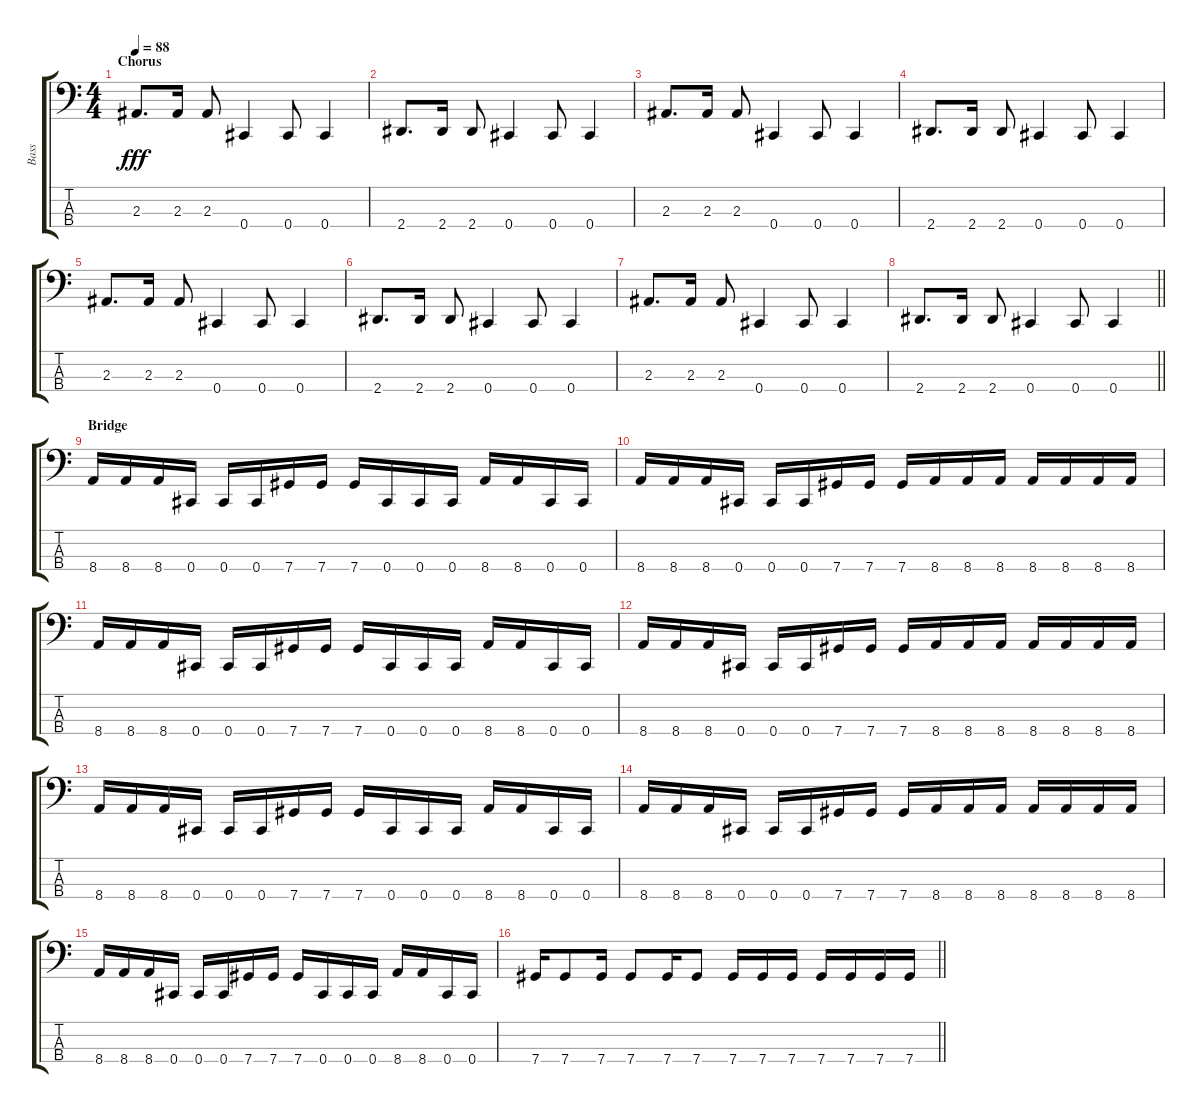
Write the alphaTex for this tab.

\track ("Bass" "Bass") {instrument electricbasspick}
\staff {score tabs}
\tuning (Gb2 Db2 Ab1 Db1) {hide}
\ts (4 4)
\section ("" "Chorus")
\tempo 88
\clef f4
\ks c
2.3.8{d dy fff} 2.3.16 2.3.8 0.4.4 0.4.8 0.4.4 |
2.4.8{d} 2.4.16 2.4.8 0.4.4 0.4.8 0.4.4 |
2.3.8{d} 2.3.16 2.3.8 0.4.4 0.4.8 0.4.4 |
2.4.8{d} 2.4.16 2.4.8 0.4.4 0.4.8 0.4.4 |
2.3.8{d} 2.3.16 2.3.8 0.4.4 0.4.8 0.4.4 |
2.4.8{d} 2.4.16 2.4.8 0.4.4 0.4.8 0.4.4 |
2.3.8{d} 2.3.16 2.3.8 0.4.4 0.4.8 0.4.4 |
\barLineRight lightlight
2.4.8{d} 2.4.16 2.4.8 0.4.4 0.4.8 0.4.4 |
\section ("" "Bridge")
8.4.16 8.4.16 8.4.16 0.4.16 0.4.16 0.4.16 7.4.16 7.4.16 7.4.16 0.4.16 0.4.16 0.4.16 8.4.16 8.4.16 0.4.16 0.4.16 |
8.4.16 8.4.16 8.4.16 0.4.16 0.4.16 0.4.16 7.4.16 7.4.16 7.4.16 8.4.16 8.4.16 8.4.16 8.4.16 8.4.16 8.4.16 8.4.16 |
8.4.16 8.4.16 8.4.16 0.4.16 0.4.16 0.4.16 7.4.16 7.4.16 7.4.16 0.4.16 0.4.16 0.4.16 8.4.16 8.4.16 0.4.16 0.4.16 |
8.4.16 8.4.16 8.4.16 0.4.16 0.4.16 0.4.16 7.4.16 7.4.16 7.4.16 8.4.16 8.4.16 8.4.16 8.4.16 8.4.16 8.4.16 8.4.16 |
8.4.16 8.4.16 8.4.16 0.4.16 0.4.16 0.4.16 7.4.16 7.4.16 7.4.16 0.4.16 0.4.16 0.4.16 8.4.16 8.4.16 0.4.16 0.4.16 |
8.4.16 8.4.16 8.4.16 0.4.16 0.4.16 0.4.16 7.4.16 7.4.16 7.4.16 8.4.16 8.4.16 8.4.16 8.4.16 8.4.16 8.4.16 8.4.16 |
8.4.16 8.4.16 8.4.16 0.4.16 0.4.16 0.4.16 7.4.16 7.4.16 7.4.16 0.4.16 0.4.16 0.4.16 8.4.16 8.4.16 0.4.16 0.4.16 |
\barLineRight lightlight
7.4.16 7.4.8 7.4.16 7.4.8 7.4.16 7.4.8 7.4.16 7.4.16 7.4.16 7.4.16 7.4.16 7.4.16 7.4.16
